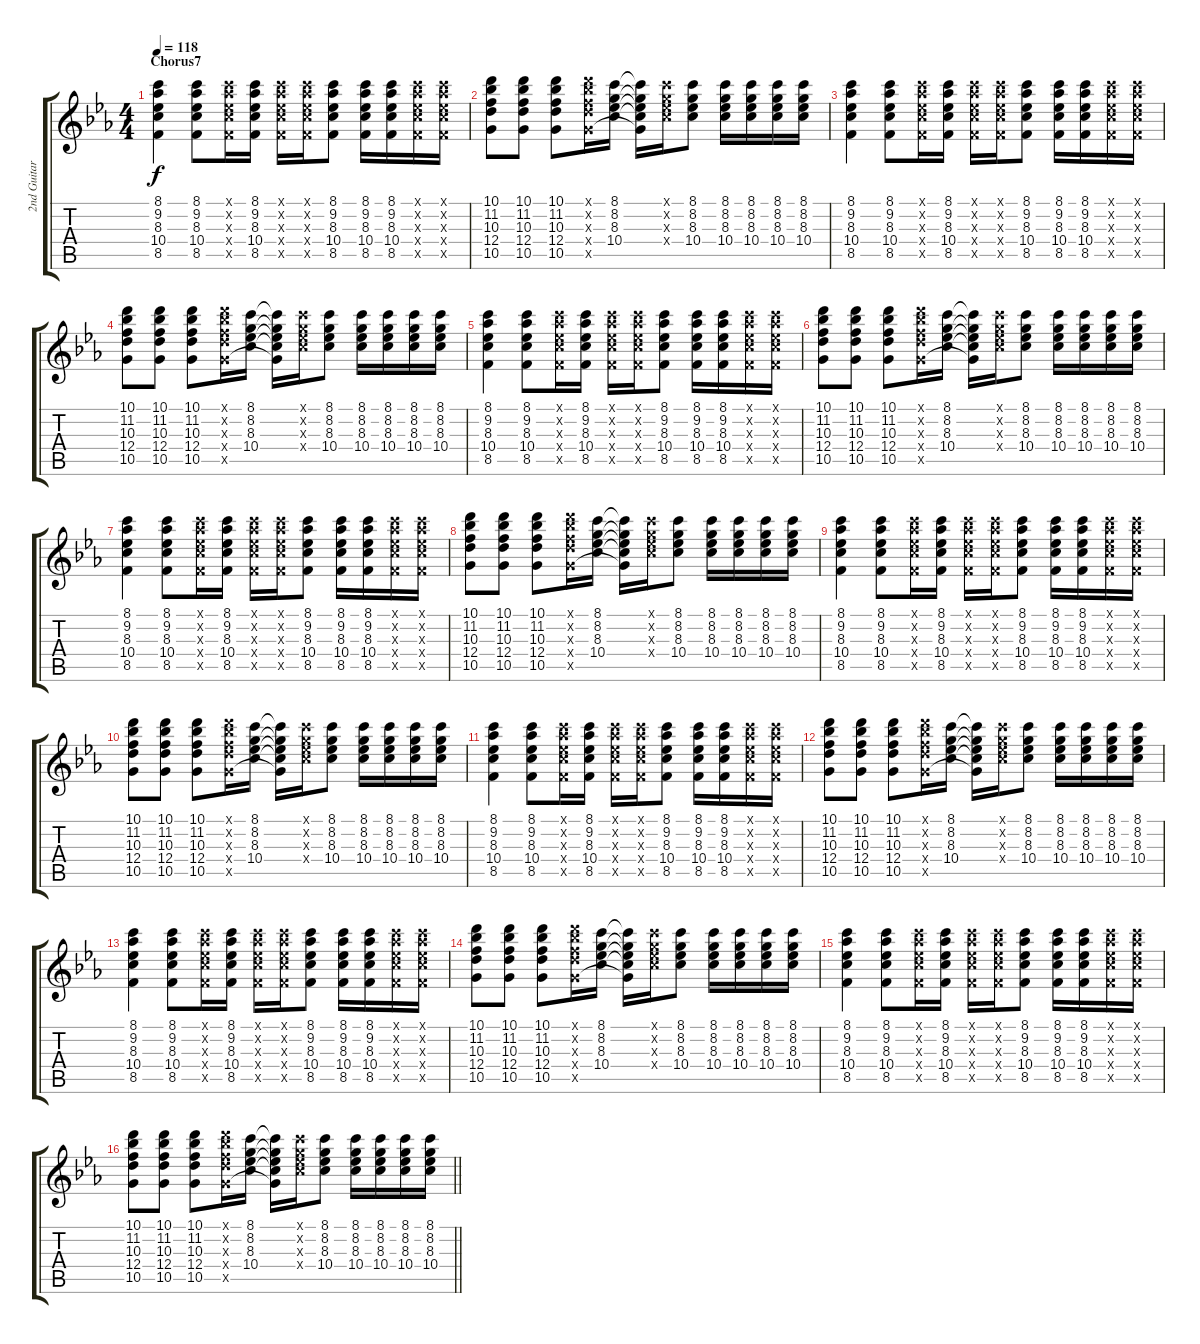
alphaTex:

\track ("2nd Guitar" "2nd Guitar") {instrument electricguitarclean}
\staff {score tabs}
\tuning (E4 B3 G3 D3 A2 E2) {hide}
\ts (4 4)
\section ("" "Chorus7")
\tempo 118
\clef g2
\ks cminor
(8.1 9.2 8.3 10.4 8.5).4{dy f} (8.1 9.2 8.3 10.4 8.5).8 (8.1{x} 9.2{x} 8.3{x} 10.4{x} 8.5{x}).16 (8.1 9.2 8.3 10.4 8.5).16 (8.1{x} 9.2{x} 8.3{x} 10.4{x} 8.5{x}).16 (8.1{x} 9.2{x} 8.3{x} 10.4{x} 8.5{x}).16 (8.1 9.2 8.3 10.4 8.5).8 (8.1 9.2 8.3 10.4 8.5).16 (8.1 9.2 8.3 10.4 8.5).16 (8.1{x} 9.2{x} 8.3{x} 10.4{x} 8.5{x}).16 (8.1{x} 9.2{x} 8.3{x} 10.4{x} 8.5{x}).16 |
(10.1 11.2 10.3 12.4 10.5).8 (10.1 11.2 10.3 12.4 10.5).8 (10.1 11.2 10.3 12.4 10.5).8 (10.1{x} 11.2{x} 10.3{x} 12.4{x} 10.5{x}).16 (8.1 8.2 8.3 10.4).16 (8.1{t} 8.2{t} 8.3{t} 10.4{t} 10.5{t}).16 (8.1{x} 8.2{x} 8.3{x} 10.4{x}).16 (8.1 8.2 8.3 10.4).8 (8.1 8.2 8.3 10.4).16 (8.1 8.2 8.3 10.4).16 (8.1 8.2 8.3 10.4).16 (8.1 8.2 8.3 10.4).16 |
(8.1 9.2 8.3 10.4 8.5).4 (8.1 9.2 8.3 10.4 8.5).8 (8.1{x} 9.2{x} 8.3{x} 10.4{x} 8.5{x}).16 (8.1 9.2 8.3 10.4 8.5).16 (8.1{x} 9.2{x} 8.3{x} 10.4{x} 8.5{x}).16 (8.1{x} 9.2{x} 8.3{x} 10.4{x} 8.5{x}).16 (8.1 9.2 8.3 10.4 8.5).8 (8.1 9.2 8.3 10.4 8.5).16 (8.1 9.2 8.3 10.4 8.5).16 (8.1{x} 9.2{x} 8.3{x} 10.4{x} 8.5{x}).16 (8.1{x} 9.2{x} 8.3{x} 10.4{x} 8.5{x}).16 |
(10.1 11.2 10.3 12.4 10.5).8 (10.1 11.2 10.3 12.4 10.5).8 (10.1 11.2 10.3 12.4 10.5).8 (10.1{x} 11.2{x} 10.3{x} 12.4{x} 10.5{x}).16 (8.1 8.2 8.3 10.4).16 (8.1{t} 8.2{t} 8.3{t} 10.4{t} 10.5{t}).16 (8.1{x} 8.2{x} 8.3{x} 10.4{x}).16 (8.1 8.2 8.3 10.4).8 (8.1 8.2 8.3 10.4).16 (8.1 8.2 8.3 10.4).16 (8.1 8.2 8.3 10.4).16 (8.1 8.2 8.3 10.4).16 |
(8.1 9.2 8.3 10.4 8.5).4 (8.1 9.2 8.3 10.4 8.5).8 (8.1{x} 9.2{x} 8.3{x} 10.4{x} 8.5{x}).16 (8.1 9.2 8.3 10.4 8.5).16 (8.1{x} 9.2{x} 8.3{x} 10.4{x} 8.5{x}).16 (8.1{x} 9.2{x} 8.3{x} 10.4{x} 8.5{x}).16 (8.1 9.2 8.3 10.4 8.5).8 (8.1 9.2 8.3 10.4 8.5).16 (8.1 9.2 8.3 10.4 8.5).16 (8.1{x} 9.2{x} 8.3{x} 10.4{x} 8.5{x}).16 (8.1{x} 9.2{x} 8.3{x} 10.4{x} 8.5{x}).16 |
(10.1 11.2 10.3 12.4 10.5).8 (10.1 11.2 10.3 12.4 10.5).8 (10.1 11.2 10.3 12.4 10.5).8 (10.1{x} 11.2{x} 10.3{x} 12.4{x} 10.5{x}).16 (8.1 8.2 8.3 10.4).16 (8.1{t} 8.2{t} 8.3{t} 10.4{t} 10.5{t}).16 (8.1{x} 8.2{x} 8.3{x} 10.4{x}).16 (8.1 8.2 8.3 10.4).8 (8.1 8.2 8.3 10.4).16 (8.1 8.2 8.3 10.4).16 (8.1 8.2 8.3 10.4).16 (8.1 8.2 8.3 10.4).16 |
(8.1 9.2 8.3 10.4 8.5).4 (8.1 9.2 8.3 10.4 8.5).8 (8.1{x} 9.2{x} 8.3{x} 10.4{x} 8.5{x}).16 (8.1 9.2 8.3 10.4 8.5).16 (8.1{x} 9.2{x} 8.3{x} 10.4{x} 8.5{x}).16 (8.1{x} 9.2{x} 8.3{x} 10.4{x} 8.5{x}).16 (8.1 9.2 8.3 10.4 8.5).8 (8.1 9.2 8.3 10.4 8.5).16 (8.1 9.2 8.3 10.4 8.5).16 (8.1{x} 9.2{x} 8.3{x} 10.4{x} 8.5{x}).16 (8.1{x} 9.2{x} 8.3{x} 10.4{x} 8.5{x}).16 |
(10.1 11.2 10.3 12.4 10.5).8 (10.1 11.2 10.3 12.4 10.5).8 (10.1 11.2 10.3 12.4 10.5).8 (10.1{x} 11.2{x} 10.3{x} 12.4{x} 10.5{x}).16 (8.1 8.2 8.3 10.4).16 (8.1{t} 8.2{t} 8.3{t} 10.4{t} 10.5{t}).16 (8.1{x} 8.2{x} 8.3{x} 10.4{x}).16 (8.1 8.2 8.3 10.4).8 (8.1 8.2 8.3 10.4).16 (8.1 8.2 8.3 10.4).16 (8.1 8.2 8.3 10.4).16 (8.1 8.2 8.3 10.4).16 |
(8.1 9.2 8.3 10.4 8.5).4 (8.1 9.2 8.3 10.4 8.5).8 (8.1{x} 9.2{x} 8.3{x} 10.4{x} 8.5{x}).16 (8.1 9.2 8.3 10.4 8.5).16 (8.1{x} 9.2{x} 8.3{x} 10.4{x} 8.5{x}).16 (8.1{x} 9.2{x} 8.3{x} 10.4{x} 8.5{x}).16 (8.1 9.2 8.3 10.4 8.5).8 (8.1 9.2 8.3 10.4 8.5).16 (8.1 9.2 8.3 10.4 8.5).16 (8.1{x} 9.2{x} 8.3{x} 10.4{x} 8.5{x}).16 (8.1{x} 9.2{x} 8.3{x} 10.4{x} 8.5{x}).16 |
(10.1 11.2 10.3 12.4 10.5).8 (10.1 11.2 10.3 12.4 10.5).8 (10.1 11.2 10.3 12.4 10.5).8 (10.1{x} 11.2{x} 10.3{x} 12.4{x} 10.5{x}).16 (8.1 8.2 8.3 10.4).16 (8.1{t} 8.2{t} 8.3{t} 10.4{t} 10.5{t}).16 (8.1{x} 8.2{x} 8.3{x} 10.4{x}).16 (8.1 8.2 8.3 10.4).8 (8.1 8.2 8.3 10.4).16 (8.1 8.2 8.3 10.4).16 (8.1 8.2 8.3 10.4).16 (8.1 8.2 8.3 10.4).16 |
(8.1 9.2 8.3 10.4 8.5).4 (8.1 9.2 8.3 10.4 8.5).8 (8.1{x} 9.2{x} 8.3{x} 10.4{x} 8.5{x}).16 (8.1 9.2 8.3 10.4 8.5).16 (8.1{x} 9.2{x} 8.3{x} 10.4{x} 8.5{x}).16 (8.1{x} 9.2{x} 8.3{x} 10.4{x} 8.5{x}).16 (8.1 9.2 8.3 10.4 8.5).8 (8.1 9.2 8.3 10.4 8.5).16 (8.1 9.2 8.3 10.4 8.5).16 (8.1{x} 9.2{x} 8.3{x} 10.4{x} 8.5{x}).16 (8.1{x} 9.2{x} 8.3{x} 10.4{x} 8.5{x}).16 |
(10.1 11.2 10.3 12.4 10.5).8 (10.1 11.2 10.3 12.4 10.5).8 (10.1 11.2 10.3 12.4 10.5).8 (10.1{x} 11.2{x} 10.3{x} 12.4{x} 10.5{x}).16 (8.1 8.2 8.3 10.4).16 (8.1{t} 8.2{t} 8.3{t} 10.4{t} 10.5{t}).16 (8.1{x} 8.2{x} 8.3{x} 10.4{x}).16 (8.1 8.2 8.3 10.4).8 (8.1 8.2 8.3 10.4).16 (8.1 8.2 8.3 10.4).16 (8.1 8.2 8.3 10.4).16 (8.1 8.2 8.3 10.4).16 |
(8.1 9.2 8.3 10.4 8.5).4 (8.1 9.2 8.3 10.4 8.5).8 (8.1{x} 9.2{x} 8.3{x} 10.4{x} 8.5{x}).16 (8.1 9.2 8.3 10.4 8.5).16 (8.1{x} 9.2{x} 8.3{x} 10.4{x} 8.5{x}).16 (8.1{x} 9.2{x} 8.3{x} 10.4{x} 8.5{x}).16 (8.1 9.2 8.3 10.4 8.5).8 (8.1 9.2 8.3 10.4 8.5).16 (8.1 9.2 8.3 10.4 8.5).16 (8.1{x} 9.2{x} 8.3{x} 10.4{x} 8.5{x}).16 (8.1{x} 9.2{x} 8.3{x} 10.4{x} 8.5{x}).16 |
(10.1 11.2 10.3 12.4 10.5).8 (10.1 11.2 10.3 12.4 10.5).8 (10.1 11.2 10.3 12.4 10.5).8 (10.1{x} 11.2{x} 10.3{x} 12.4{x} 10.5{x}).16 (8.1 8.2 8.3 10.4).16 (8.1{t} 8.2{t} 8.3{t} 10.4{t} 10.5{t}).16 (8.1{x} 8.2{x} 8.3{x} 10.4{x}).16 (8.1 8.2 8.3 10.4).8 (8.1 8.2 8.3 10.4).16 (8.1 8.2 8.3 10.4).16 (8.1 8.2 8.3 10.4).16 (8.1 8.2 8.3 10.4).16 |
(8.1 9.2 8.3 10.4 8.5).4 (8.1 9.2 8.3 10.4 8.5).8 (8.1{x} 9.2{x} 8.3{x} 10.4{x} 8.5{x}).16 (8.1 9.2 8.3 10.4 8.5).16 (8.1{x} 9.2{x} 8.3{x} 10.4{x} 8.5{x}).16 (8.1{x} 9.2{x} 8.3{x} 10.4{x} 8.5{x}).16 (8.1 9.2 8.3 10.4 8.5).8 (8.1 9.2 8.3 10.4 8.5).16 (8.1 9.2 8.3 10.4 8.5).16 (8.1{x} 9.2{x} 8.3{x} 10.4{x} 8.5{x}).16 (8.1{x} 9.2{x} 8.3{x} 10.4{x} 8.5{x}).16 |
\barLineRight lightlight
(10.1 11.2 10.3 12.4 10.5).8 (10.1 11.2 10.3 12.4 10.5).8 (10.1 11.2 10.3 12.4 10.5).8 (10.1{x} 11.2{x} 10.3{x} 12.4{x} 10.5{x}).16 (8.1 8.2 8.3 10.4).16 (8.1{t} 8.2{t} 8.3{t} 10.4{t} 10.5{t}).16 (8.1{x} 8.2{x} 8.3{x} 10.4{x}).16 (8.1 8.2 8.3 10.4).8 (8.1 8.2 8.3 10.4).16 (8.1 8.2 8.3 10.4).16 (8.1 8.2 8.3 10.4).16 (8.1 8.2 8.3 10.4).16
